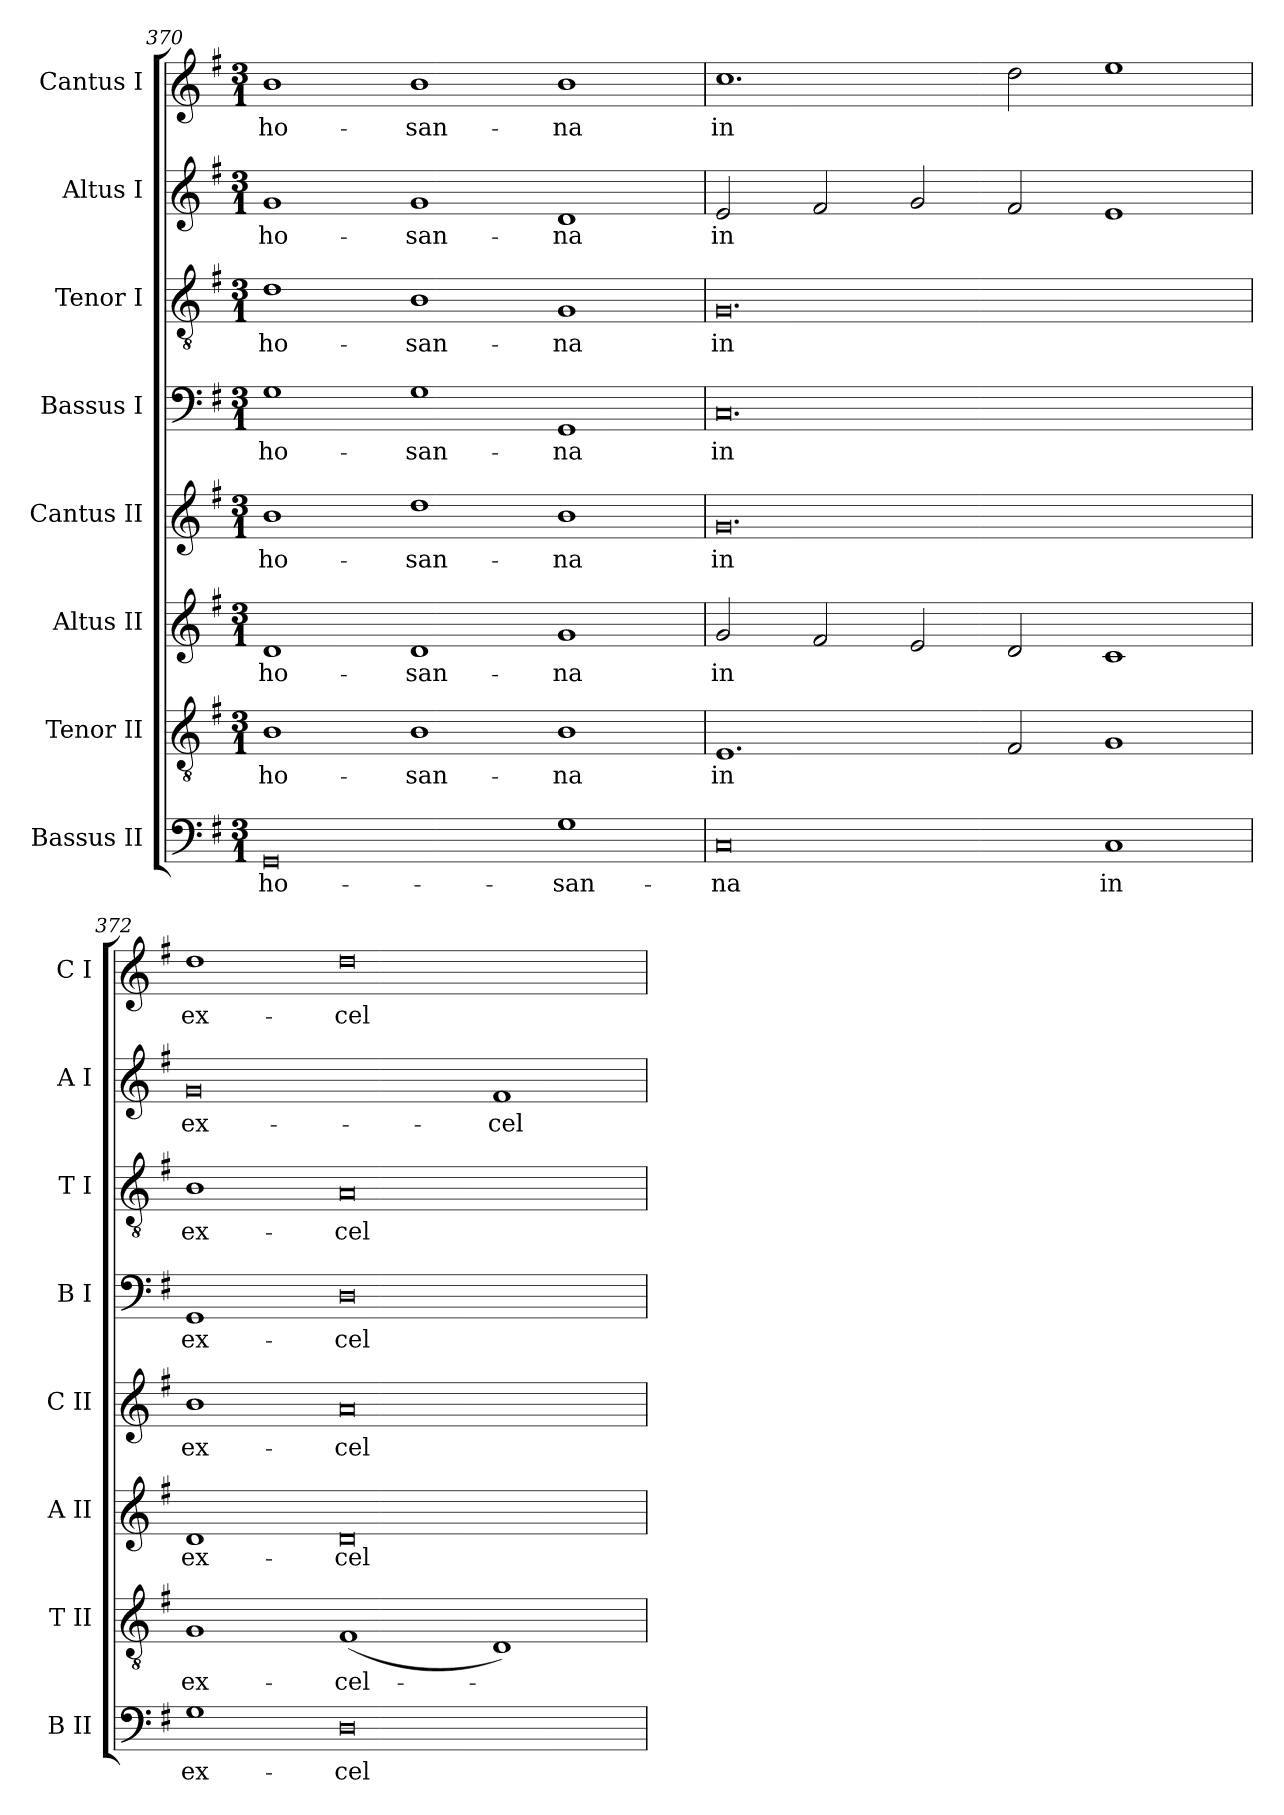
**kern	**text	**kern	**text	**kern	**text	**kern	**text	**kern	**text	**kern	**text	**kern	**text	**kern	**text
*part8	*part8	*part7	*part7	*part6	*part6	*part5	*part5	*part4	*part4	*part3	*part3	*part2	*part2	*part1	*part1
*staff8	*staff8	*staff7	*staff7	*staff6	*staff6	*staff5	*staff5	*staff4	*staff4	*staff3	*staff3	*staff2	*staff2	*staff1	*staff1
*I"Bassus II	*	*I"Tenor II	*	*I"Altus II	*	*I"Cantus II	*	*I"Bassus I	*	*I"Tenor I	*	*I"Altus I	*	*I"Cantus I	*
*I'B II	*	*I'T II	*	*I'A II	*	*I'C II	*	*I'B I	*	*I'T I	*	*I'A I	*	*I'C I	*
*clefF4	*	*clefGv2	*	*clefG2	*	*clefG2	*	*clefF4	*	*clefGv2	*	*clefG2	*	*clefG2	*
*k[f#]	*	*k[f#]	*	*k[f#]	*	*k[f#]	*	*k[f#]	*	*k[f#]	*	*k[f#]	*	*k[f#]	*
*G:	*	*G:	*	*G:	*	*G:	*	*G:	*	*G:	*	*G:	*	*G:	*
*M3/1	*	*M3/1	*	*M3/1	*	*M3/1	*	*M3/1	*	*M3/1	*	*M3/1	*	*M3/1	*
=370	=370	=370	=370	=370	=370	=370	=370	=370	=370	=370	=370	=370	=370	=370	=370
!	!LO:LY:b	!	!	!	!	!	!	!	!	!	!	!	!	!	!
!	!	!	!LO:LY:b	!	!	!	!	!	!	!	!	!	!	!	!
!	!	!	!	!	!LO:LY:b	!	!	!	!	!	!	!	!	!	!
!	!	!	!	!	!	!	!LO:LY:b	!	!	!	!	!	!	!	!
!	!	!	!	!	!	!	!	!	!LO:LY:b	!	!	!	!	!	!
!	!	!	!	!	!	!	!	!	!	!	!LO:LY:b	!	!	!	!
!	!	!	!	!	!	!	!	!	!	!	!	!	!LO:LY:b	!	!
!	!	!	!	!	!	!	!	!	!	!	!	!	!	!	!LO:LY:b
0GG	ho-	1B	ho-	1d	ho-	1b	ho-	1G	ho-	1d	ho-	1g	ho-	1b	ho-
!	!	!	!LO:LY:b	!	!	!	!	!	!	!	!	!	!	!	!
!	!	!	!	!	!LO:LY:b	!	!	!	!	!	!	!	!	!	!
!	!	!	!	!	!	!	!LO:LY:b	!	!	!	!	!	!	!	!
!	!	!	!	!	!	!	!	!	!LO:LY:b	!	!	!	!	!	!
!	!	!	!	!	!	!	!	!	!	!	!LO:LY:b	!	!	!	!
!	!	!	!	!	!	!	!	!	!	!	!	!	!LO:LY:b	!	!
!	!	!	!	!	!	!	!	!	!	!	!	!	!	!	!LO:LY:b
.	.	1B	-san-	1d	-san-	1dd	-san-	1G	-san-	1B	-san-	1g	-san-	1b	-san-
!	!LO:LY:b	!	!	!	!	!	!	!	!	!	!	!	!	!	!
!	!	!	!LO:LY:b	!	!	!	!	!	!	!	!	!	!	!	!
!	!	!	!	!	!LO:LY:b	!	!	!	!	!	!	!	!	!	!
!	!	!	!	!	!	!	!LO:LY:b	!	!	!	!	!	!	!	!
!	!	!	!	!	!	!	!	!	!LO:LY:b	!	!	!	!	!	!
!	!	!	!	!	!	!	!	!	!	!	!LO:LY:b	!	!	!	!
!	!	!	!	!	!	!	!	!	!	!	!	!	!LO:LY:b	!	!
!	!	!	!	!	!	!	!	!	!	!	!	!	!	!	!LO:LY:b
1G	-san-	1B	-na	1g	-na	1b	-na	1GG	-na	1G	-na	1d	-na	1b	-na
=371	=371	=371	=371	=371	=371	=371	=371	=371	=371	=371	=371	=371	=371	=371	=371
!	!LO:LY:b	!	!	!	!	!	!	!	!	!	!	!	!	!	!
!	!	!	!LO:LY:b	!	!	!	!	!	!	!	!	!	!	!	!
!	!	!	!	!	!LO:LY:b	!	!	!	!	!	!	!	!	!	!
!	!	!	!	!	!	!	!LO:LY:b	!	!	!	!	!	!	!	!
!	!	!	!	!	!	!	!	!	!LO:LY:b	!	!	!	!	!	!
!	!	!	!	!	!	!	!	!	!	!	!LO:LY:b	!	!	!	!
!	!	!	!	!	!	!	!	!	!	!	!	!	!LO:LY:b	!	!
!	!	!	!	!	!	!	!	!	!	!	!	!	!	!	!LO:LY:b
0C	-na	1.E	in	2g/	in	0.g	in	0.C	in	0.G	in	2e/	in	1.cc	in
.	.	.	.	2f#/	.	.	.	.	.	.	.	2f#/	.	.	.
.	.	.	.	2e/	.	.	.	.	.	.	.	2g/	.	.	.
.	.	2F#/	.	2d/	.	.	.	.	.	.	.	2f#/	.	2dd\	.
!	!LO:LY:b	!	!	!	!	!	!	!	!	!	!	!	!	!	!
1C	in	1G	.	1c	.	.	.	.	.	.	.	1e	.	1ee	.
!!LO:LB:g=z
=372	=372	=372	=372	=372	=372	=372	=372	=372	=372	=372	=372	=372	=372	=372	=372
!	!LO:LY:b	!	!	!	!	!	!	!	!	!	!	!	!	!	!
!	!	!	!LO:LY:b	!	!	!	!	!	!	!	!	!	!	!	!
!	!	!	!	!	!LO:LY:b	!	!	!	!	!	!	!	!	!	!
!	!	!	!	!	!	!	!LO:LY:b	!	!	!	!	!	!	!	!
!	!	!	!	!	!	!	!	!	!LO:LY:b	!	!	!	!	!	!
!	!	!	!	!	!	!	!	!	!	!	!LO:LY:b	!	!	!	!
!	!	!	!	!	!	!	!	!	!	!	!	!	!LO:LY:b	!	!
!	!	!	!	!	!	!	!	!	!	!	!	!	!	!	!LO:LY:b
1G	ex-	1G	ex-	1d	ex-	1b	ex-	1GG	ex-	1B	ex-	0g	ex-	1dd	ex-
!	!LO:LY:b	!	!	!	!	!	!	!	!	!	!	!	!	!	!
!	!	!	!LO:LY:b	!	!	!	!	!	!	!	!	!	!	!	!
!	!	!	!	!	!LO:LY:b	!	!	!	!	!	!	!	!	!	!
!	!	!	!	!	!	!	!LO:LY:b	!	!	!	!	!	!	!	!
!	!	!	!	!	!	!	!	!	!LO:LY:b	!	!	!	!	!	!
!	!	!	!	!	!	!	!	!	!	!	!LO:LY:b	!	!	!	!
!	!	!	!	!	!	!	!	!	!	!	!	!	!	!	!LO:LY:b
0D	-cel-	(<1F#	-cel-	0d	-cel-	0a	-cel-	0D	-cel-	0A	-cel-	.	.	0dd	-cel-
!	!	!	!	!	!	!	!	!	!	!	!	!	!LO:LY:b	!	!
.	.	1D)	.	.	.	.	.	.	.	.	.	1f#	-cel-	.	.
=	=	=	=	=	=	=	=	=	=	=	=	=	=	=	=
*-	*-	*-	*-	*-	*-	*-	*-	*-	*-	*-	*-	*-	*-	*-	*-
